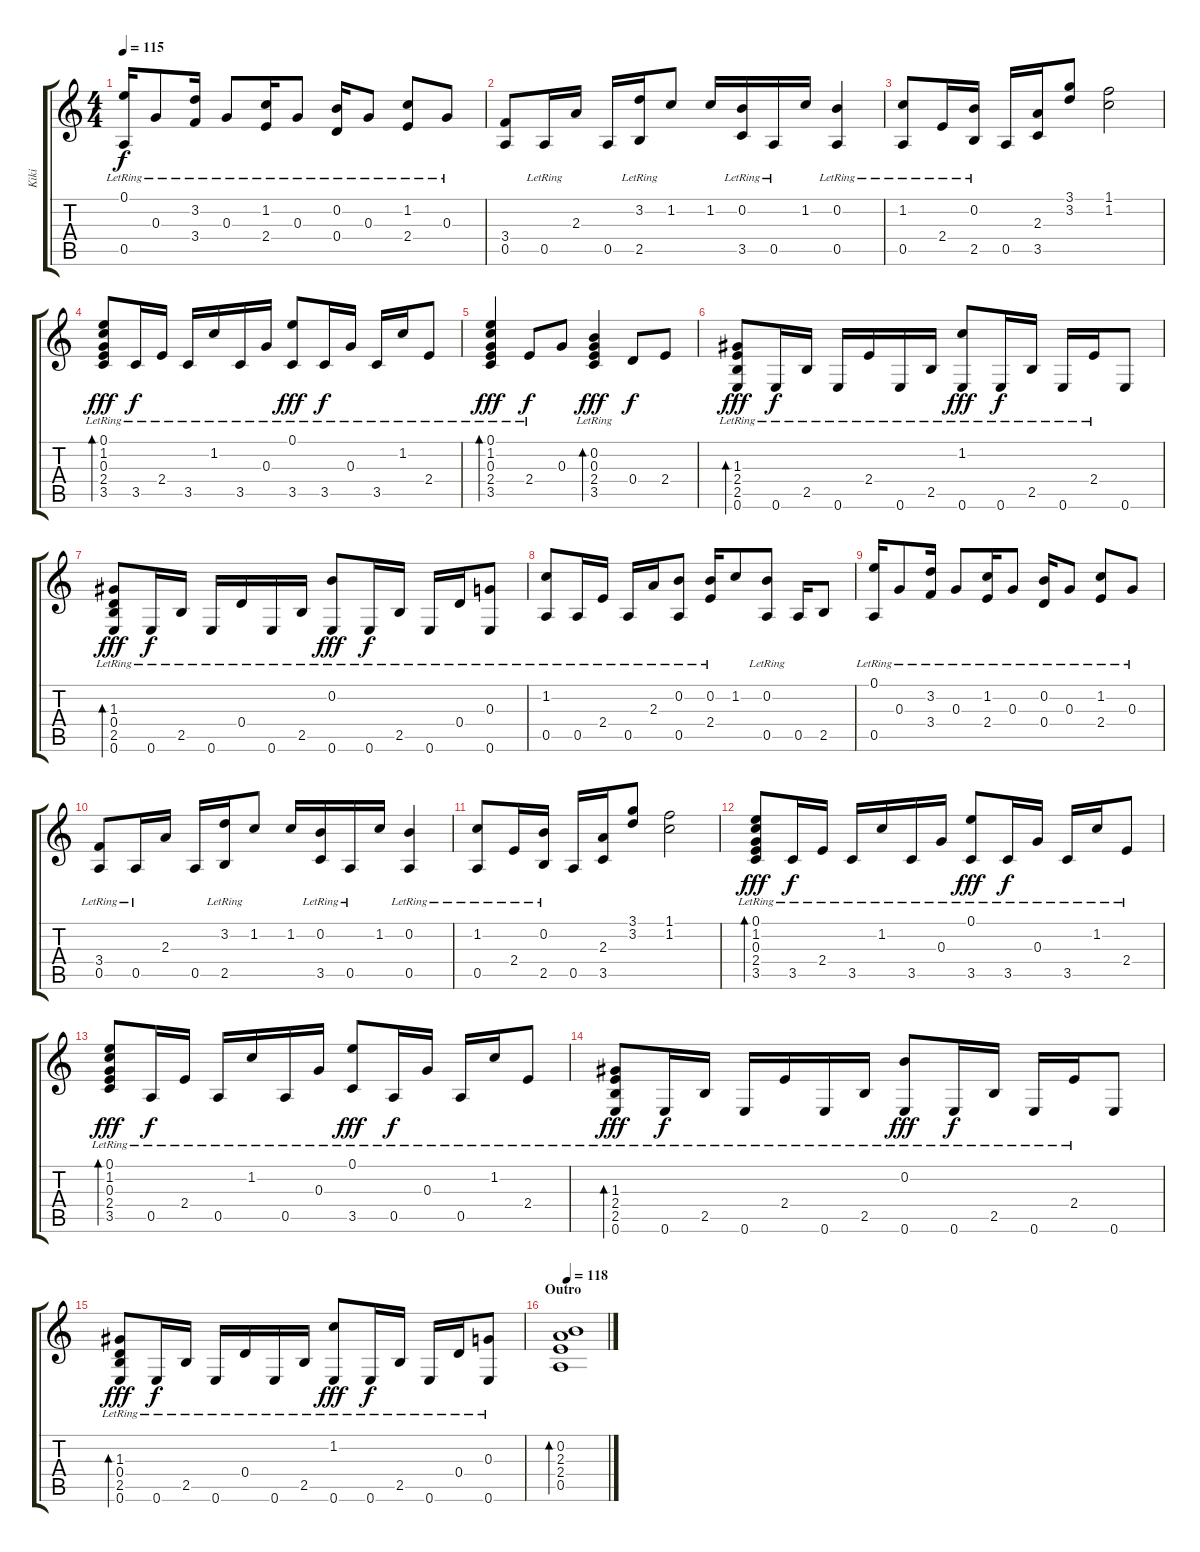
\track ("Kiki" "Kiki") {instrument acousticguitarnylon}
\staff {score tabs}
\tuning (E4 B3 G3 D3 A2 E2) {hide}
\ts (4 4)
\tempo 115
\clef g2
\ks c
(0.1{lr} 0.5{lr}).16{dy f} 0.3{lr}.8 (3.2{lr} 3.4{lr}).16 0.3{lr}.8 (1.2{lr} 2.4{lr}).16 0.3{lr}.8 (0.2{lr} 0.4{lr}).16 0.3{lr}.8 (1.2{lr} 2.4{lr}).8 0.3{lr}.8 |
(3.4 0.5).8 0.5{lr}.16 2.3.16 0.5.16 (3.2 2.5{lr}).16 1.2.8 1.2.16 (0.2{lr} 3.5).16 0.5{lr}.16 1.2.16 (0.2{lr} 0.5{lr}).4 |
(1.2{lr} 0.5{lr}).8 2.4{lr}.16 (0.2{lr} 2.5).16 0.5.16 (2.3 3.5).16 (3.1 3.2).8 (1.1 1.2).2 |
(0.1{lr} 1.2{lr} 0.3{lr} 2.4{lr} 3.5).8{bd 60 dy fff} 3.5{lr}.16{dy f} 2.4{lr}.16 3.5{lr}.16 1.2{lr}.16 3.5{lr}.16 0.3{lr}.16 (0.1{lr} 3.5).8{dy fff} 3.5{lr}.16{dy f} 0.3{lr}.16 3.5{lr}.16 1.2{lr}.16 2.4{lr}.8 |
(0.1{lr} 1.2{lr} 0.3 2.4{lr} 3.5{lr}).4{bd 60 dy fff} 2.4{lr}.8{dy f} 0.3.8 (0.2{lr} 0.3{lr} 2.4 3.5{lr}).4{bd 60 dy fff} 0.4.8{dy f} 2.4.8 |
(1.3{lr} 2.4{lr} 2.5 0.6{lr}).8{bd 60 dy fff} 0.6{lr}.16{dy f} 2.5{lr}.16 0.6{lr}.16 2.4{lr}.16 0.6{lr}.16 2.5{lr}.16 (1.2{lr} 0.6).8{dy fff} 0.6{lr}.16{dy f} 2.5{lr}.16 0.6{lr}.16 2.4{lr}.16 0.6.8 |
(1.3{lr} 0.4{lr} 2.5 0.6{lr}).8{bd 60 dy fff} 0.6{lr}.16{dy f} 2.5{lr}.16 0.6{lr}.16 0.4{lr}.16 0.6{lr}.16 2.5{lr}.16 (0.2{lr} 0.6).8{dy fff} 0.6{lr}.16{dy f} 2.5{lr}.16 0.6{lr}.16 0.4{lr}.16 (0.3{lr} 0.6{lr}).8 |
(1.2{lr} 0.5).8 0.5{lr}.16 2.4{lr}.16 0.5{lr}.16 2.3{lr}.16 (0.2 0.5{lr}).8 (0.2 2.4{lr}).16 1.2.8 (0.2{lr} 0.5).8 0.5.16 2.5.8 |
(0.1{lr} 0.5{lr}).16 0.3{lr}.8 (3.2{lr} 3.4{lr}).16 0.3{lr}.8 (1.2{lr} 2.4{lr}).16 0.3{lr}.8 (0.2{lr} 0.4{lr}).16 0.3{lr}.8 (1.2{lr} 2.4{lr}).8 0.3{lr}.8 |
(3.4{lr} 0.5).8 0.5{lr}.16 2.3.16 0.5.16 (3.2 2.5{lr}).16 1.2.8 1.2.16 (0.2{lr} 3.5).16 0.5{lr}.16 1.2.16 (0.2{lr} 0.5{lr}).4 |
(1.2{lr} 0.5{lr}).8 2.4{lr}.16 (0.2{lr} 2.5).16 0.5.16 (2.3 3.5).16 (3.1 3.2).8 (1.1 1.2).2 |
(0.1{lr} 1.2{lr} 0.3{lr} 2.4{lr} 3.5).8{bd 60 dy fff} 3.5{lr}.16{dy f} 2.4{lr}.16 3.5{lr}.16 1.2{lr}.16 3.5{lr}.16 0.3{lr}.16 (0.1{lr} 3.5).8{dy fff} 3.5{lr}.16{dy f} 0.3{lr}.16 3.5{lr}.16 1.2{lr}.16 2.4{lr}.8 |
(0.1{lr} 1.2{lr} 0.3{lr} 2.4{lr} 3.5).8{bd 60 dy fff} 0.5{lr}.16{dy f} 2.4{lr}.16 0.5{lr}.16 1.2{lr}.16 0.5{lr}.16 0.3{lr}.16 (0.1{lr} 3.5).8{dy fff} 0.5{lr}.16{dy f} 0.3{lr}.16 0.5{lr}.16 1.2{lr}.16 2.4{lr}.8 |
(1.3{lr} 2.4{lr} 2.5 0.6{lr}).8{bd 60 dy fff} 0.6{lr}.16{dy f} 2.5{lr}.16 0.6{lr}.16 2.4{lr}.16 0.6{lr}.16 2.5{lr}.16 (0.2{lr} 0.6).8{dy fff} 0.6{lr}.16{dy f} 2.5{lr}.16 0.6{lr}.16 2.4{lr}.16 0.6.8 |
(1.3{lr} 0.4{lr} 2.5 0.6{lr}).8{bd 60 dy fff} 0.6{lr}.16{dy f} 2.5{lr}.16 0.6{lr}.16 0.4{lr}.16 0.6{lr}.16 2.5{lr}.16 (1.2{lr} 0.6).8{dy fff} 0.6{lr}.16{dy f} 2.5{lr}.16 0.6{lr}.16 0.4{lr}.16 (0.3{lr} 0.6{lr}).8 |
\section ("" "Outro")
\tempo 118
(0.2 2.3 2.4 0.5).1{bd 120}
